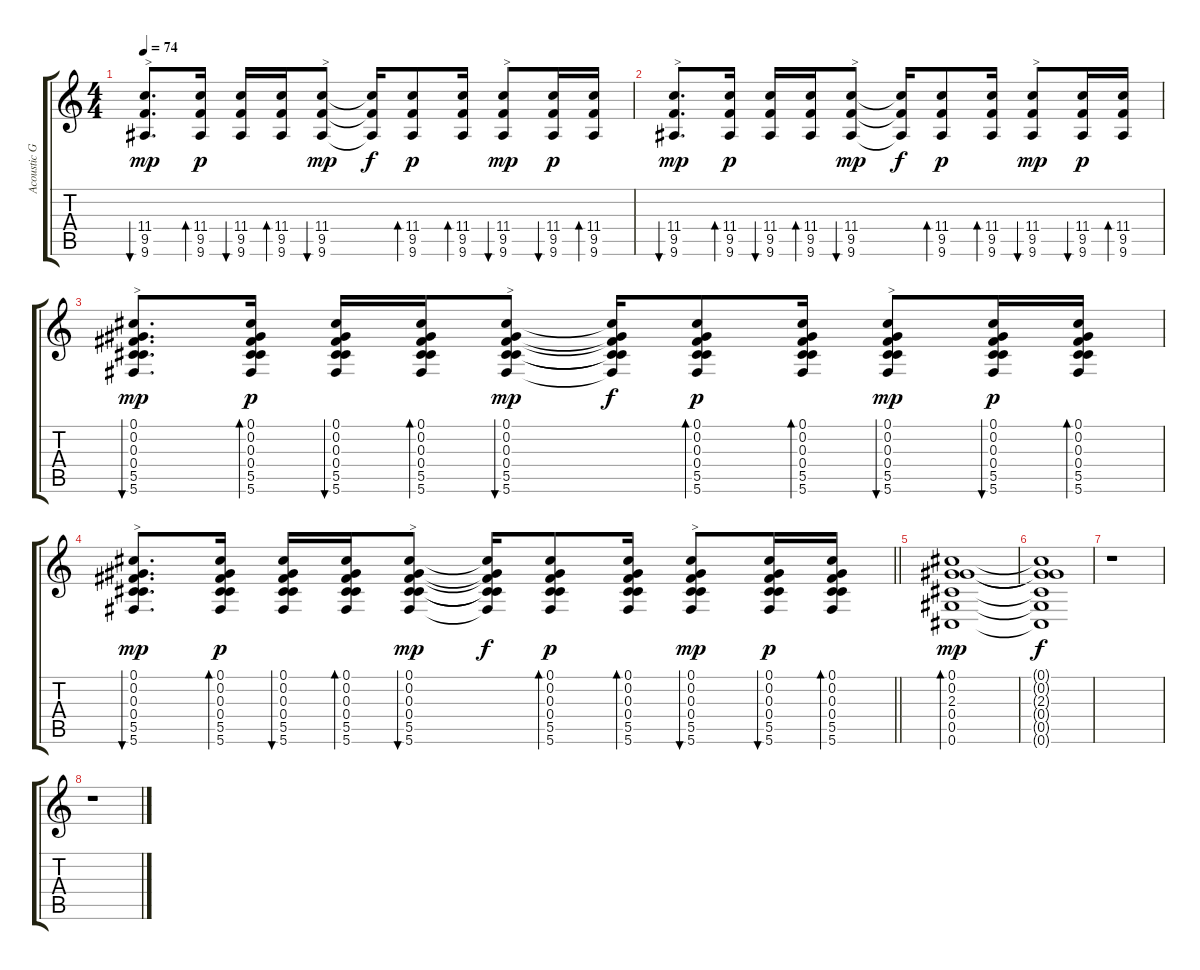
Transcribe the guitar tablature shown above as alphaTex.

\track ("Acoustic Guitar" "Acoustic G") {instrument acousticguitarsteel}
\staff {score tabs}
\tuning (Db4 Ab3 Gb3 Db3 Ab2 Db2) {hide}
\ts (4 4)
\tempo 74
\clef g2
\ks c
(11.4 9.5 9.6).8{d bu 30 txt ">" dy mp} (11.4 9.5 9.6).16{bd 30 dy p} (11.4 9.5 9.6).16{bu 30} (11.4 9.5 9.6).16{bd 30} (11.4 9.5 9.6).8{bu 30 txt ">" dy mp} (11.4{t} 9.5{t} 9.6{t}).16{dy f} (11.4 9.5 9.6).8{bd 30 dy p} (11.4 9.5 9.6).16{bd 30} (11.4 9.5 9.6).8{bu 30 txt ">" dy mp} (11.4 9.5 9.6).16{bu 30 dy p} (11.4 9.5 9.6).16{bd 30} |
(11.4 9.5 9.6).8{d bu 30 txt ">" dy mp} (11.4 9.5 9.6).16{bd 30 dy p} (11.4 9.5 9.6).16{bu 30} (11.4 9.5 9.6).16{bd 30} (11.4 9.5 9.6).8{bu 30 txt ">" dy mp} (11.4{t} 9.5{t} 9.6{t}).16{dy f} (11.4 9.5 9.6).8{bd 30 dy p} (11.4 9.5 9.6).16{bd 30} (11.4 9.5 9.6).8{bu 30 txt ">" dy mp} (11.4 9.5 9.6).16{bu 30 dy p} (11.4 9.5 9.6).16{bd 30} |
(0.1 0.2 0.3 0.4 5.5 5.6).8{d bu 30 txt ">" dy mp} (0.1 0.2 0.3 0.4 5.5 5.6).16{bd 30 dy p} (0.1 0.2 0.3 0.4 5.5 5.6).16{bu 30} (0.1 0.2 0.3 0.4 5.5 5.6).16{bd 30} (0.1 0.2 0.3 0.4 5.5 5.6).8{bu 30 txt ">" dy mp} (0.1{t} 0.2{t} 0.3{t} 0.4{t} 5.5{t} 5.6{t}).16{dy f} (0.1 0.2 0.3 0.4 5.5 5.6).8{bd 30 dy p} (0.1 0.2 0.3 0.4 5.5 5.6).16{bd 30} (0.1 0.2 0.3 0.4 5.5 5.6).8{bu 30 txt ">" dy mp} (0.1 0.2 0.3 0.4 5.5 5.6).16{bu 30 dy p} (0.1 0.2 0.3 0.4 5.5 5.6).16{bd 30} |
\barLineRight lightlight
(0.1 0.2 0.3 0.4 5.5 5.6).8{d bu 30 txt ">" dy mp} (0.1 0.2 0.3 0.4 5.5 5.6).16{bd 30 dy p} (0.1 0.2 0.3 0.4 5.5 5.6).16{bu 30} (0.1 0.2 0.3 0.4 5.5 5.6).16{bd 30} (0.1 0.2 0.3 0.4 5.5 5.6).8{bu 30 txt ">" dy mp} (0.1{t} 0.2{t} 0.3{t} 0.4{t} 5.5{t} 5.6{t}).16{dy f} (0.1 0.2 0.3 0.4 5.5 5.6).8{bd 30 dy p} (0.1 0.2 0.3 0.4 5.5 5.6).16{bd 30} (0.1 0.2 0.3 0.4 5.5 5.6).8{bu 30 txt ">" dy mp} (0.1 0.2 0.3 0.4 5.5 5.6).16{bu 30 dy p} (0.1 0.2 0.3 0.4 5.5 5.6).16{bd 30} |
(0.1 0.2 2.3 0.4 0.5 0.6).1{bd 60 dy mp} |
(0.1{t} 0.2{t} 2.3{t} 0.4{t} 0.5{t} 0.6{t}).1{dy f} |
r.1 |
r.1
